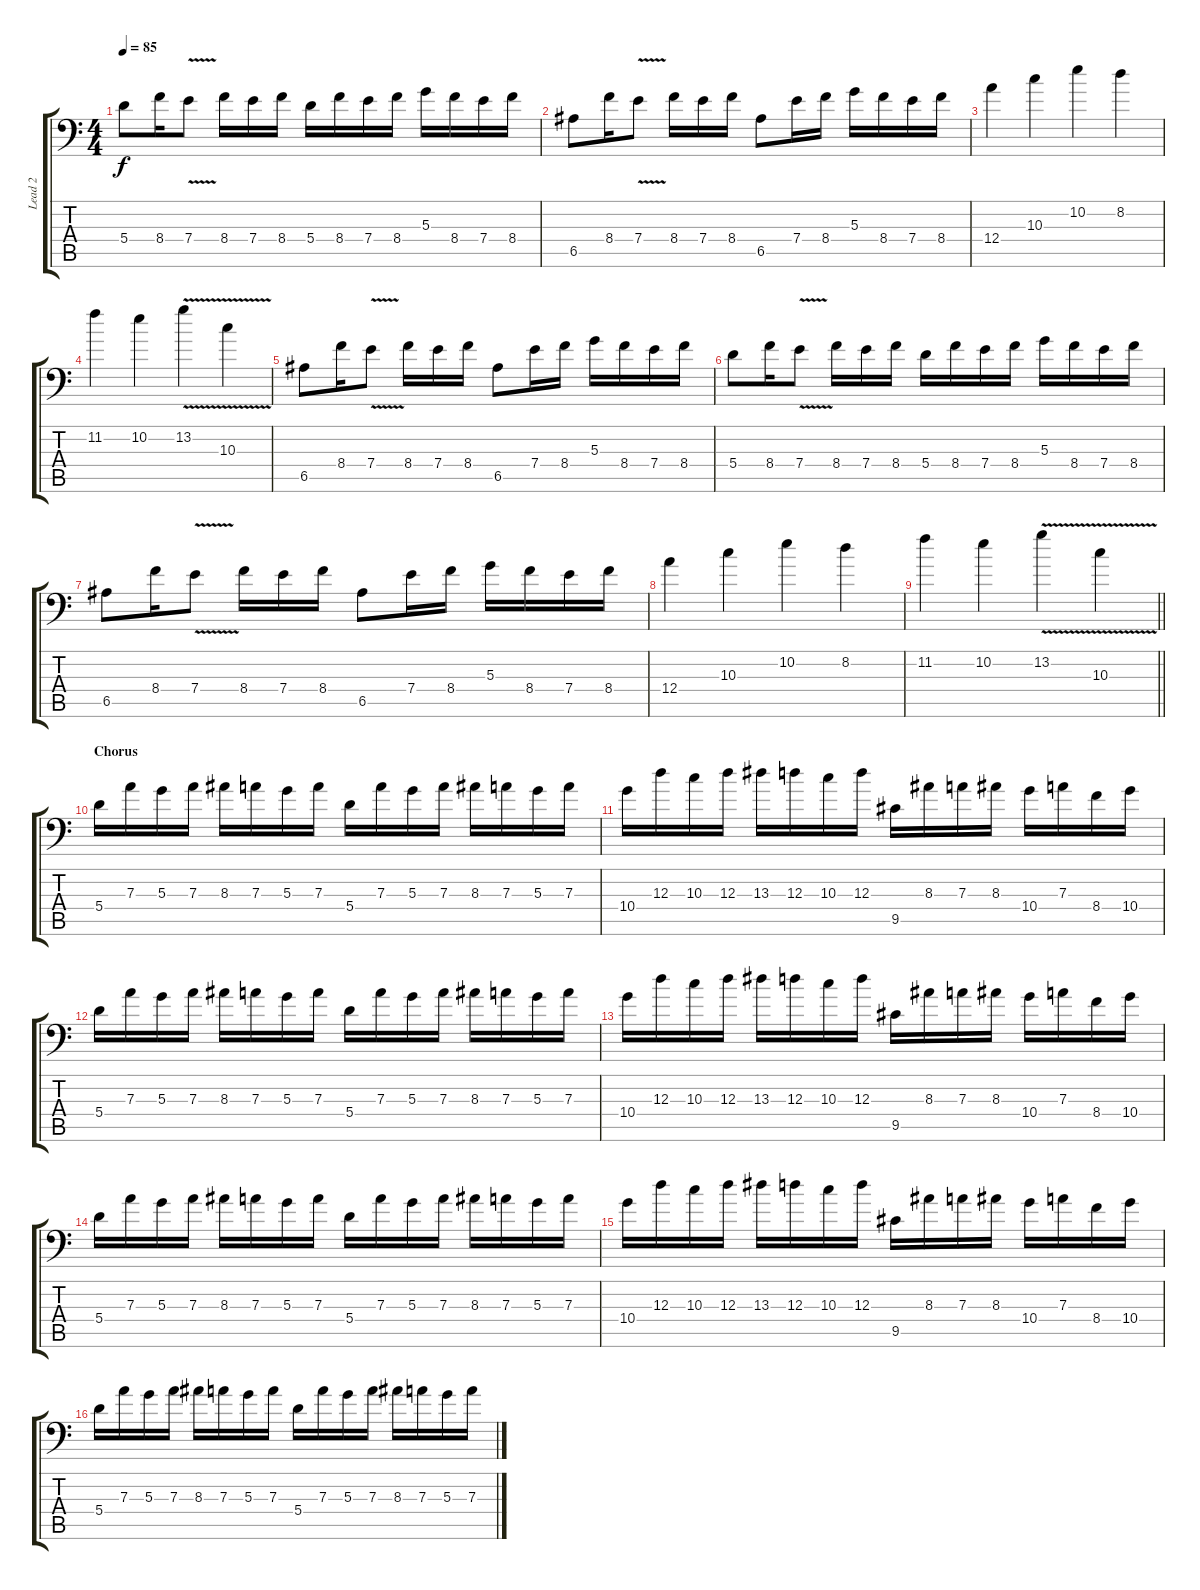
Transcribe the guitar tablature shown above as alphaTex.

\track ("Lead 2" "Lead 2") {instrument overdrivenguitar}
\staff {score tabs}
\tuning (B3 Gb3 D3 A2 E2 A1) {hide}
\ts (4 4)
\tempo 85
\clef f4
\ks c
5.4.8{dy f} 8.4.16 7.4{v}.8 8.4.16 7.4.16 8.4.16 5.4.16 8.4.16 7.4.16 8.4.16 5.3.16 8.4.16 7.4.16 8.4.16 |
6.5.8 8.4.16 7.4{v}.8 8.4.16 7.4.16 8.4.16 6.5.8 7.4.16 8.4.16 5.3.16 8.4.16 7.4.16 8.4.16 |
12.4.4 10.3.4 10.2.4 8.2.4 |
11.2.4 10.2.4 13.2{v}.4 10.3{v}.4 |
6.5.8 8.4.16 7.4{v}.8 8.4.16 7.4.16 8.4.16 6.5.8 7.4.16 8.4.16 5.3.16 8.4.16 7.4.16 8.4.16 |
5.4.8 8.4.16 7.4{v}.8 8.4.16 7.4.16 8.4.16 5.4.16 8.4.16 7.4.16 8.4.16 5.3.16 8.4.16 7.4.16 8.4.16 |
6.5.8 8.4.16 7.4{v}.8 8.4.16 7.4.16 8.4.16 6.5.8 7.4.16 8.4.16 5.3.16 8.4.16 7.4.16 8.4.16 |
12.4.4 10.3.4 10.2.4 8.2.4 |
\barLineRight lightlight
11.2.4 10.2.4 13.2{v}.4 10.3{v}.4 |
\section ("" "Chorus")
5.4.16{volume 13} 7.3.16 5.3.16 7.3.16 8.3.16 7.3.16 5.3.16 7.3.16 5.4.16 7.3.16 5.3.16 7.3.16 8.3.16 7.3.16 5.3.16 7.3.16 |
10.4.16 12.3.16 10.3.16 12.3.16 13.3.16 12.3.16 10.3.16 12.3.16 9.5.16 8.3.16 7.3.16 8.3.16 10.4.16 7.3.16 8.4.16 10.4.16 |
5.4.16 7.3.16 5.3.16 7.3.16 8.3.16 7.3.16 5.3.16 7.3.16 5.4.16 7.3.16 5.3.16 7.3.16 8.3.16 7.3.16 5.3.16 7.3.16 |
10.4.16 12.3.16 10.3.16 12.3.16 13.3.16 12.3.16 10.3.16 12.3.16 9.5.16 8.3.16 7.3.16 8.3.16 10.4.16 7.3.16 8.4.16 10.4.16 |
5.4.16 7.3.16 5.3.16 7.3.16 8.3.16 7.3.16 5.3.16 7.3.16 5.4.16 7.3.16 5.3.16 7.3.16 8.3.16 7.3.16 5.3.16 7.3.16 |
10.4.16 12.3.16 10.3.16 12.3.16 13.3.16 12.3.16 10.3.16 12.3.16 9.5.16 8.3.16 7.3.16 8.3.16 10.4.16 7.3.16 8.4.16 10.4.16 |
5.4.16 7.3.16 5.3.16 7.3.16 8.3.16 7.3.16 5.3.16 7.3.16 5.4.16 7.3.16 5.3.16 7.3.16 8.3.16 7.3.16 5.3.16 7.3.16
